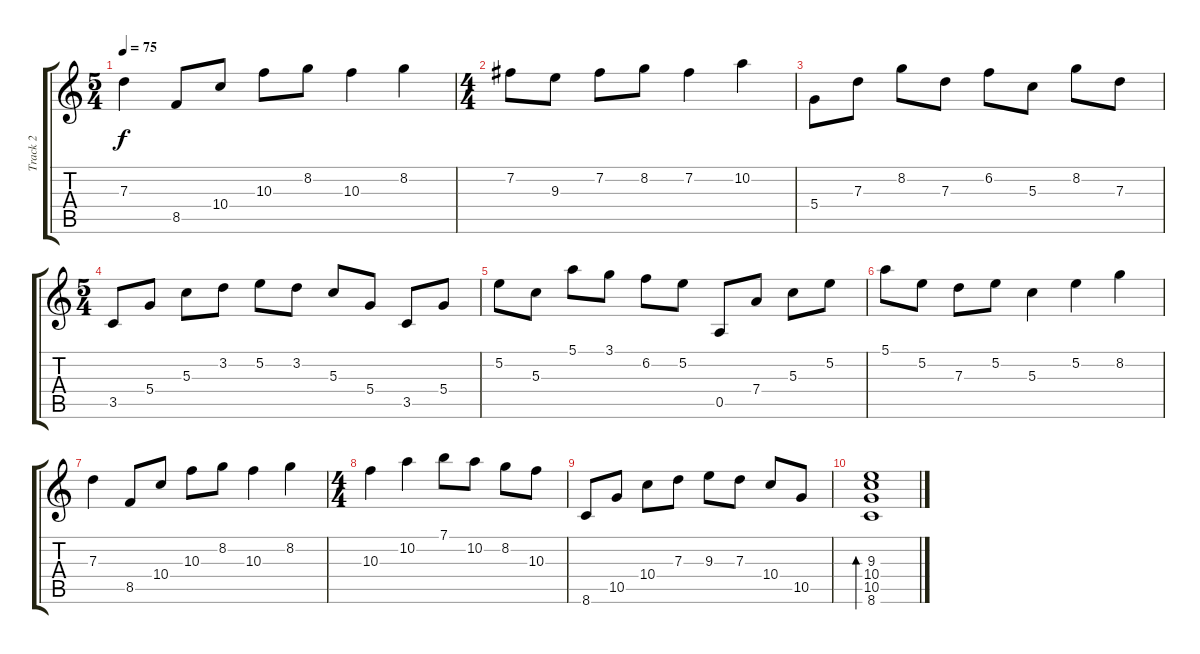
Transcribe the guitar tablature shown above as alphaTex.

\track ("Track 2" "Track 2") {instrument acousticguitarsteel}
\staff {score tabs}
\tuning (E4 B3 G3 D3 A2 E2) {hide}
\ts (5 4)
\tempo 75
\clef g2
\ks c
7.3.4{dy f} 8.5.8 10.4.8 10.3.8 8.2.8 10.3.4 8.2.4 |
\ts (4 4)
7.2.8 9.3.8 7.2.8 8.2.8 7.2.4 10.2.4 |
5.4.8 7.3.8 8.2.8 7.3.8 6.2.8 5.3.8 8.2.8 7.3.8 |
\ts (5 4)
3.5.8 5.4.8 5.3.8 3.2.8 5.2.8 3.2.8 5.3.8 5.4.8 3.5.8 5.4.8 |
5.2.8 5.3.8 5.1.8 3.1.8 6.2.8 5.2.8 0.5.8 7.4.8 5.3.8 5.2.8 |
5.1.8 5.2.8 7.3.8 5.2.8 5.3.4 5.2.4 8.2.4 |
7.3.4 8.5.8 10.4.8 10.3.8 8.2.8 10.3.4 8.2.4 |
\ts (4 4)
10.3.4 10.2.4 7.1.8 10.2.8 8.2.8 10.3.8 |
8.6.8 10.5.8 10.4.8 7.3.8 9.3.8 7.3.8 10.4.8 10.5.8 |
(9.3 10.4 10.5 8.6).1{bd 240}
